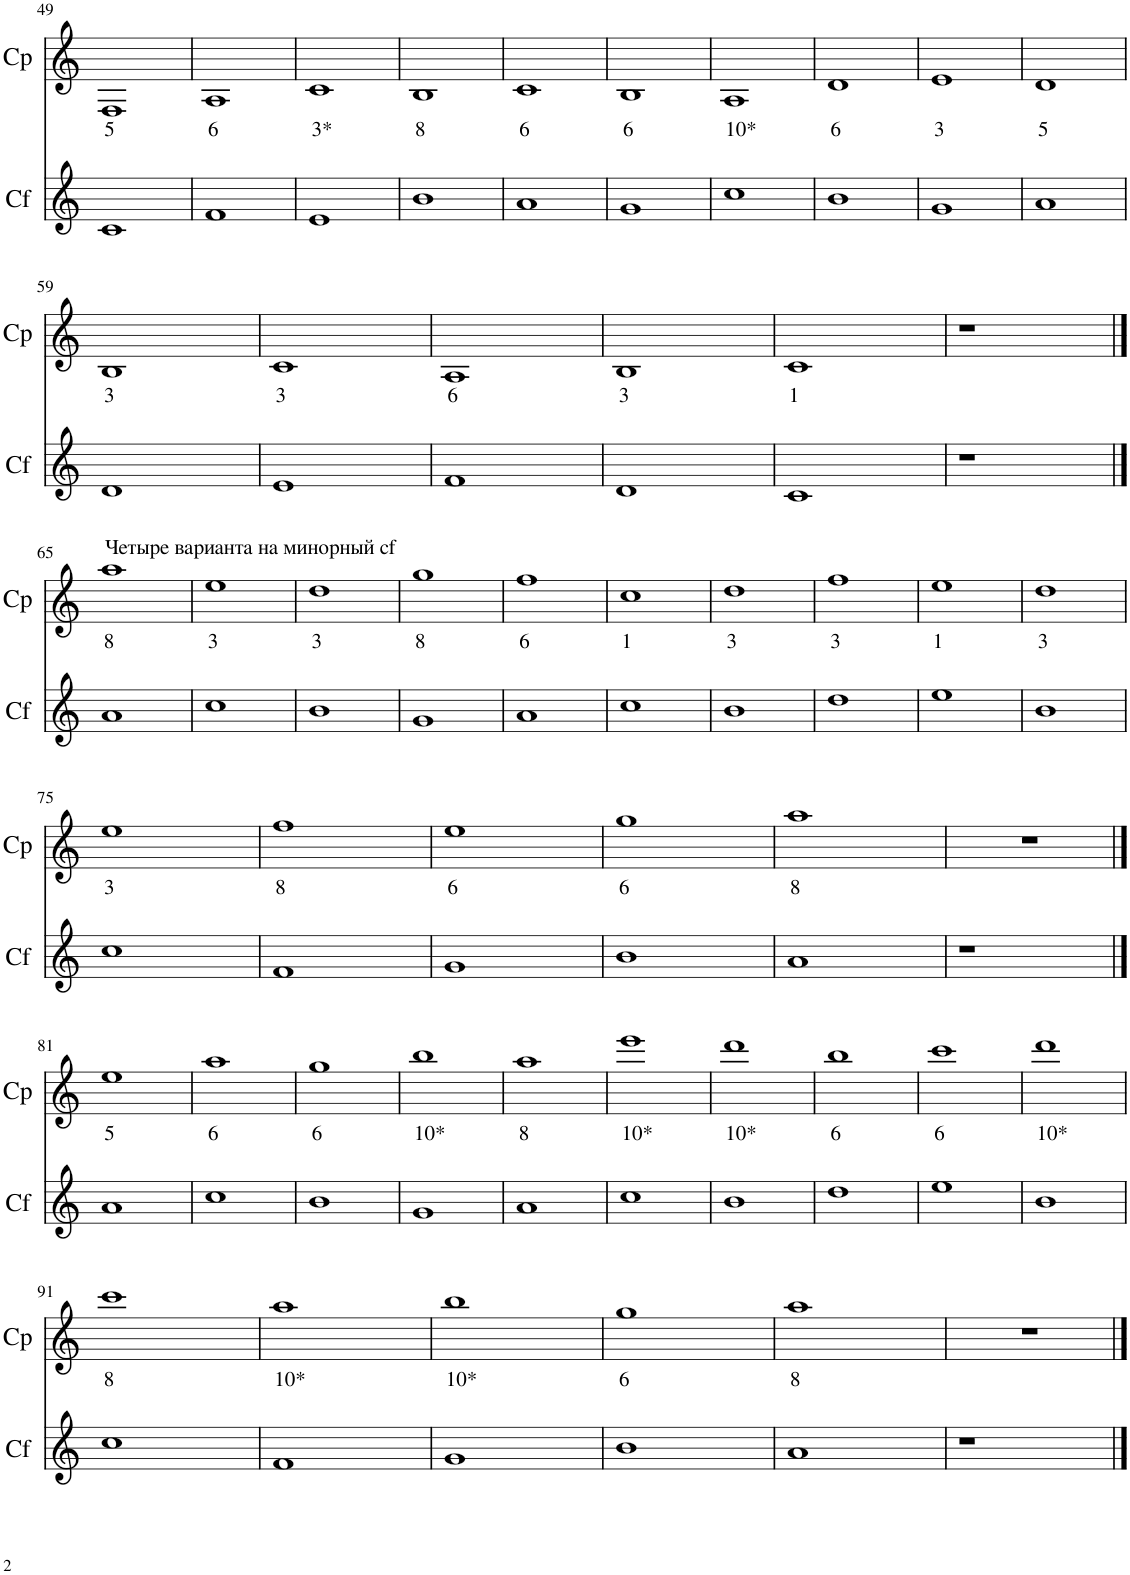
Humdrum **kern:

**kern	**kern
*part2	*part1
*staff2	*staff1
*I"Cf	*I"Cp
*I'Cf	*I'Cp
!!LO:PB:g=z
*clefG2	*clefG2
*k[]	*k[]
*M4/4	*M4/4
=49	=49
!LO:TX:a:t=5	!
1c	1F
=50	=50
!LO:TX:a:t=6	!
1f	1A
=51	=51
!LO:TX:a:t=3*	!
1e	1c
=52	=52
!LO:TX:a:t=8	!
1b	1B
=53	=53
!LO:TX:a:t=6	!
1a	1c
=54	=54
!LO:TX:a:t=6	!
1g	1B
=55	=55
!LO:TX:a:t=10*	!
1cc	1A
=56	=56
!LO:TX:a:t=6	!
1b	1d
=57	=57
!LO:TX:a:t=3	!
1g	1e
=58	=58
!LO:TX:a:t=5	!
1a	1d
!!LO:LB:g=z
=59	=59
!LO:TX:a:t=3	!
1d	1B
=60	=60
!LO:TX:a:t=3	!
1e	1c
=61	=61
!LO:TX:a:t=6	!
1f	1A
=62	=62
!LO:TX:a:t=3	!
1d	1B
=63	=63
!LO:TX:a:t=1	!
1c	1c
=64	=64
1r	1r
!!LO:LB:g=z
==65	==65
!	!LO:TX:a:t=Четыре варианта на минорный cf
!LO:TX:a:t=8	!
1a	1aa
=66	=66
!LO:TX:a:t=3	!
1cc	1ee
=67	=67
!LO:TX:a:t=3	!
1b	1dd
=68	=68
!LO:TX:a:t=8	!
1g	1gg
=69	=69
!LO:TX:a:t=6	!
1a	1ff
=70	=70
!LO:TX:a:t=1	!
1cc	1cc
=71	=71
!LO:TX:a:t=3	!
1b	1dd
=72	=72
!LO:TX:a:t=3	!
1dd	1ff
=73	=73
!LO:TX:a:t=1	!
1ee	1ee
=74	=74
!LO:TX:a:t=3	!
1b	1dd
!!LO:LB:g=z
=75	=75
!LO:TX:a:t=3	!
1cc	1ee
=76	=76
!LO:TX:a:t=8	!
1f	1ff
=77	=77
!LO:TX:a:t=6	!
1g	1ee
=78	=78
!LO:TX:a:t=6	!
1b	1gg
=79	=79
!LO:TX:a:t=8	!
1a	1aa
=80	=80
1r	1r
!!LO:LB:g=z
==81	==81
!LO:TX:a:t=5	!
1a	1ee
=82	=82
!LO:TX:a:t=6	!
1cc	1aa
=83	=83
!LO:TX:a:t=6	!
1b	1gg
=84	=84
!LO:TX:a:t=10*	!
1g	1bb
=85	=85
!LO:TX:a:t=8	!
1a	1aa
=86	=86
!LO:TX:a:t=10*	!
1cc	1eee
=87	=87
!LO:TX:a:t=10*	!
1b	1ddd
=88	=88
!LO:TX:a:t=6	!
1dd	1bb
=89	=89
!LO:TX:a:t=6	!
1ee	1ccc
=90	=90
!LO:TX:a:t=10*	!
1b	1ddd
!!LO:LB:g=z
=91	=91
!LO:TX:a:t=8	!
1cc	1ccc
=92	=92
!LO:TX:a:t=10*	!
1f	1aa
=93	=93
!LO:TX:a:t=10*	!
1g	1bb
=94	=94
!LO:TX:a:t=6	!
1b	1gg
=95	=95
!LO:TX:a:t=8	!
1a	1aa
=96	=96
1r	1r
==	==
*-	*-
